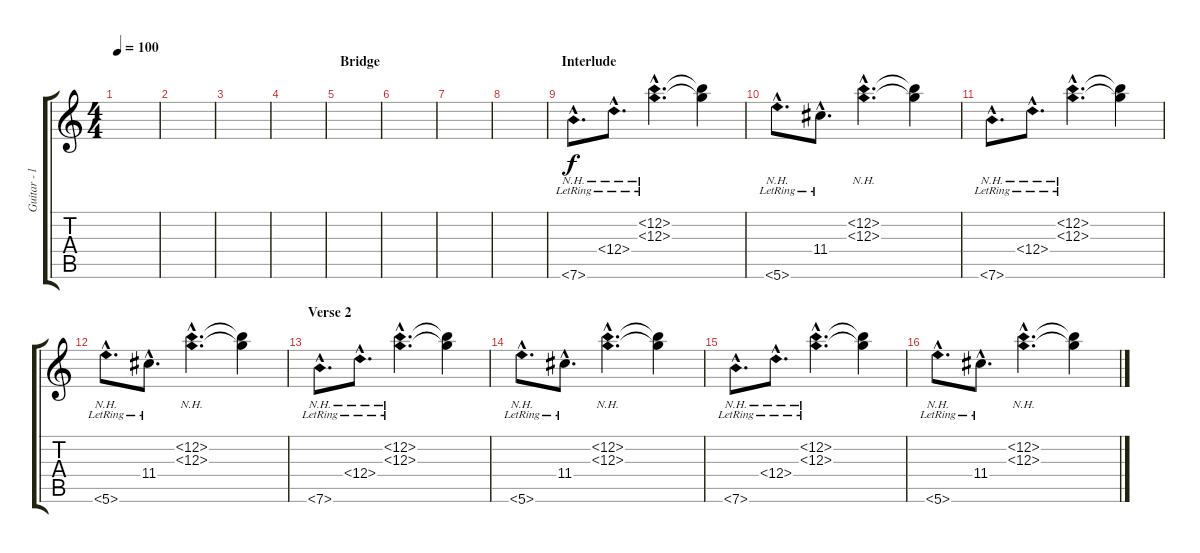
\track ("Guitar - lead" "Guitar - l") {instrument electricguitarjazz}
\staff {score tabs}
\tuning (E4 B3 G3 D3 A2 E2) {hide}
\ts (4 4)
\tempo 100
\clef g2
\ks c
|
|
|
|
\section ("" "Bridge")
|
|
|
|
\section ("" "Interlude")
7.6{nh hac lr}.8{d} 12.4{nh hac lr}.8{d} (12.2{nh hac lr} 12.3{nh hac lr}).4{d} (12.2{t} 12.3{t}).4 |
5.6{nh hac lr}.8{d} 11.4{hac lr}.8{d} (12.2{nh hac} 12.3{nh hac}).4{d} (12.2{t} 12.3{t}).4 |
7.6{nh hac lr}.8{d} 12.4{nh hac lr}.8{d} (12.2{nh hac lr} 12.3{nh hac lr}).4{d} (12.2{t} 12.3{t}).4 |
5.6{nh hac lr}.8{d} 11.4{hac lr}.8{d} (12.2{nh hac} 12.3{nh hac}).4{d} (12.2{t} 12.3{t}).4 |
\section ("" "Verse 2")
7.6{nh hac lr}.8{d} 12.4{nh hac lr}.8{d} (12.2{nh hac lr} 12.3{nh hac lr}).4{d} (12.2{t} 12.3{t}).4 |
5.6{nh hac lr}.8{d} 11.4{hac lr}.8{d} (12.2{nh hac} 12.3{nh hac}).4{d} (12.2{t} 12.3{t}).4 |
7.6{nh hac lr}.8{d} 12.4{nh hac lr}.8{d} (12.2{nh hac lr} 12.3{nh hac lr}).4{d} (12.2{t} 12.3{t}).4 |
5.6{nh hac lr}.8{d} 11.4{hac lr}.8{d} (12.2{nh hac} 12.3{nh hac}).4{d} (12.2{t} 12.3{t}).4
